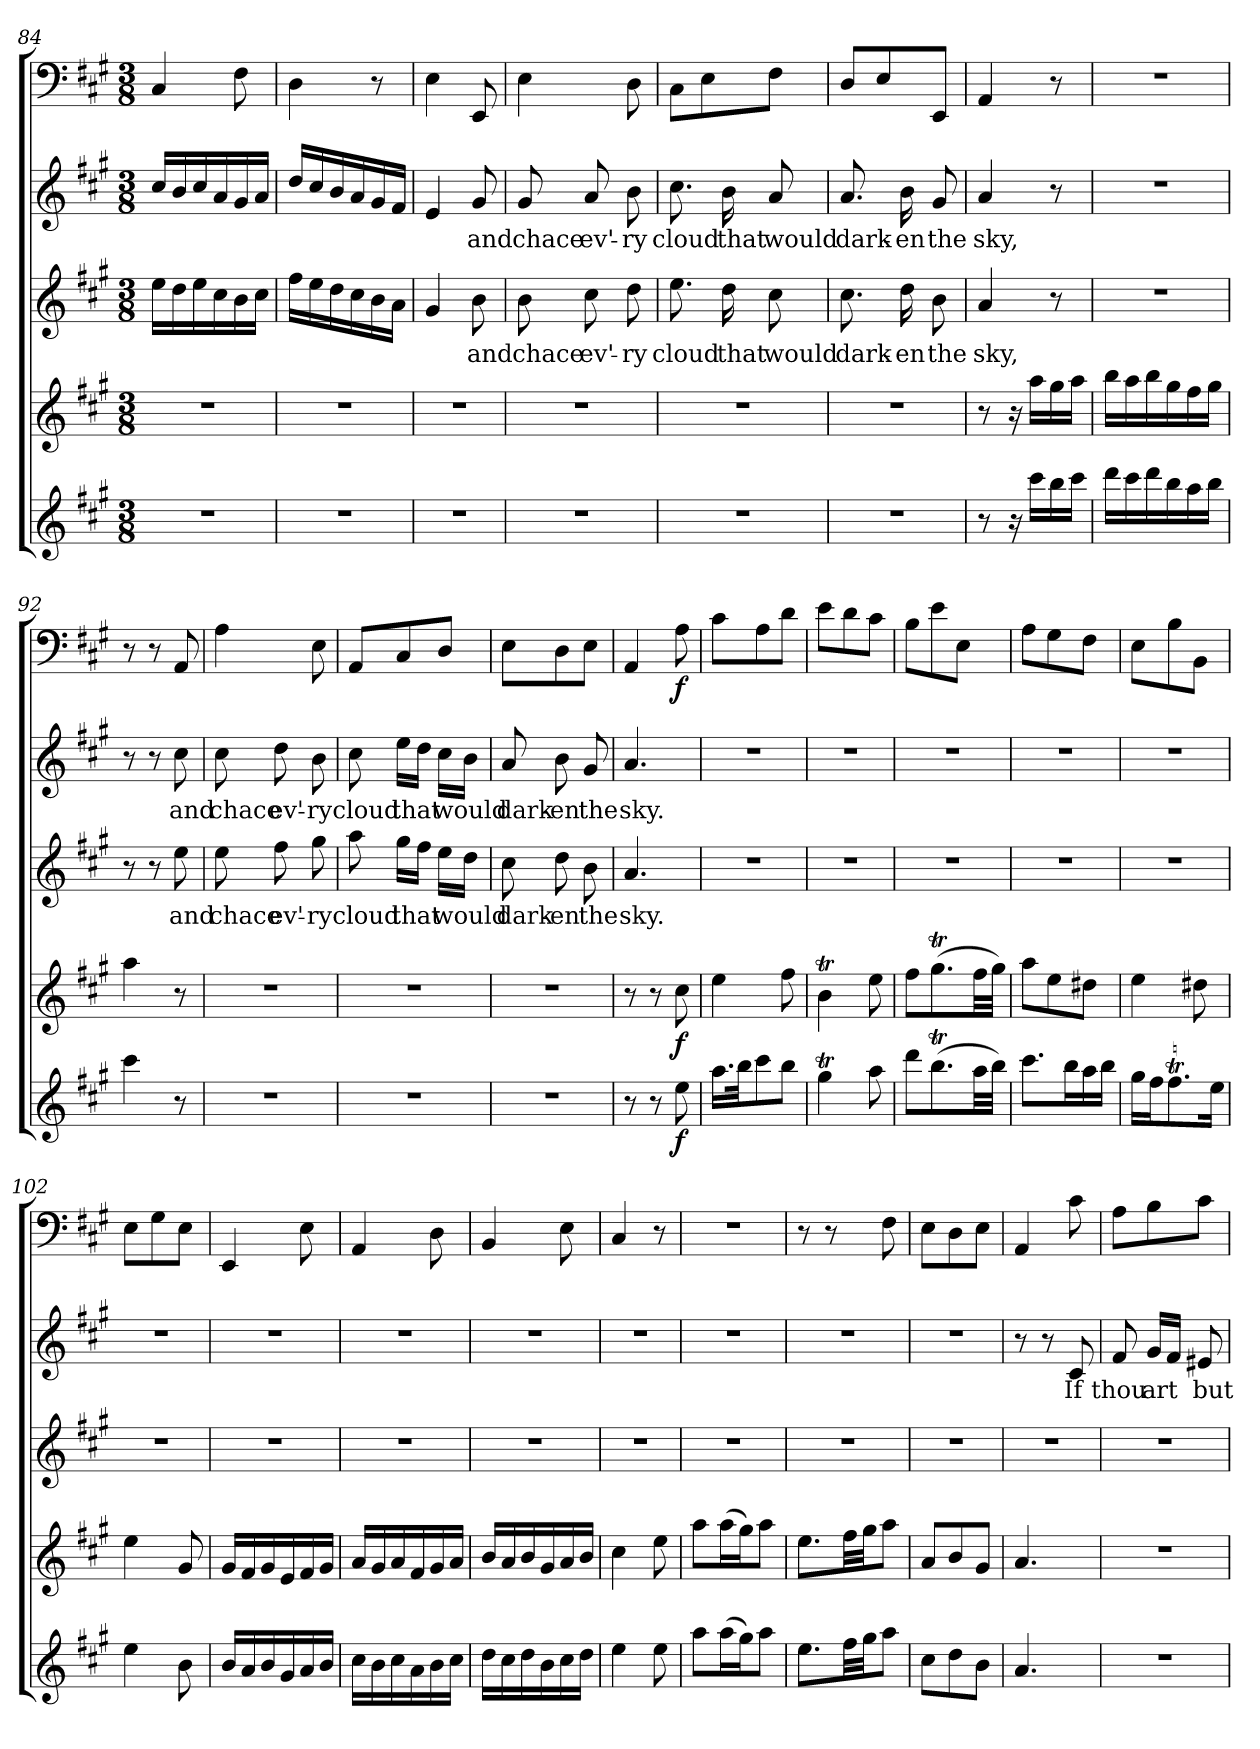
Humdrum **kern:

**kern	**dynam	**kern	**dynam	**kern	**text	**kern	**text	**kern	**dynam
*part5	*part5	*part4	*part4	*part3	*part3	*part2	*part2	*part1	*part1
*staff5	*staff5	*staff4	*staff4	*staff3	*staff3	*staff2	*staff2	*staff1	*staff1
*clefG2	*	*clefG2	*	*clefG2	*	*clefG2	*	*clefF4	*
*k[f#c#g#]	*	*k[f#c#g#]	*	*k[f#c#g#]	*	*k[f#c#g#]	*	*k[f#c#g#]	*
*A:	*	*A:	*	*A:	*	*A:	*	*A:	*
*M3/8	*	*M3/8	*	*M3/8	*	*M3/8	*	*M3/8	*
=84	=84	=84	=84	=84	=84	=84	=84	=84	=84
4.r	.	4.r	.	16ee\LL	.	16cc#/LL	.	4C#/	.
.	.	.	.	16dd\	.	16b/	.	.	.
.	.	.	.	16ee\	.	16cc#/	.	.	.
.	.	.	.	16cc#\	.	16a/	.	.	.
.	.	.	.	16b\	.	16g#/	.	8F#\	.
.	.	.	.	16cc#\JJ	.	16a/JJ	.	.	.
=85	=85	=85	=85	=85	=85	=85	=85	=85	=85
4.r	.	4.r	.	16ff#\LL	.	16dd/LL	.	4D\	.
.	.	.	.	16ee\	.	16cc#/	.	.	.
.	.	.	.	16dd\	.	16b/	.	.	.
.	.	.	.	16cc#\	.	16a/	.	.	.
.	.	.	.	16b\	.	16g#/	.	8r	.
.	.	.	.	16a\JJ	.	16f#/JJ	.	.	.
=86	=86	=86	=86	=86	=86	=86	=86	=86	=86
4.r	.	4.r	.	4g#/	.	4e/	.	4E\	.
.	.	.	.	8b\	and	8g#/	and	8EE/	.
=87	=87	=87	=87	=87	=87	=87	=87	=87	=87
4.r	.	4.r	.	8b\	chace	8g#/	chace	4E\	.
.	.	.	.	8cc#\	ev'-	8a/	ev'-	.	.
.	.	.	.	8dd\	-ry	8b\	-ry	8D\	.
=88	=88	=88	=88	=88	=88	=88	=88	=88	=88
4.r	.	4.r	.	8.ee\	cloud	8.cc#\	cloud	8C#\L	.
.	.	.	.	.	.	.	.	8E\	.
.	.	.	.	16dd\	that	16b\	that	.	.
.	.	.	.	8cc#\	would	8a/	would	8F#\J	.
=89	=89	=89	=89	=89	=89	=89	=89	=89	=89
4.r	.	4.r	.	8.cc#\	dark-	8.a/	dark-	8D/L	.
.	.	.	.	.	.	.	.	8E/	.
.	.	.	.	16dd\	-en	16b\	-en	.	.
.	.	.	.	8b\	the	8g#/	the	8EE/J	.
=90	=90	=90	=90	=90	=90	=90	=90	=90	=90
8r	.	8r	.	4a/	sky,	4a/	sky,	4AA/	.
16r	.	16r	.	.	.	.	.	.	.
16ccc#\LL	.	16aa\LL	.	.	.	.	.	.	.
16bb\	.	16gg#\	.	8r	.	8r	.	8r	.
16ccc#\JJ	.	16aa\JJ	.	.	.	.	.	.	.
=91	=91	=91	=91	=91	=91	=91	=91	=91	=91
16ddd\LL	.	16bb\LL	.	4.r	.	4.r	.	4.r	.
16ccc#\	.	16aa\	.	.	.	.	.	.	.
16ddd\	.	16bb\	.	.	.	.	.	.	.
16bb\	.	16gg#\	.	.	.	.	.	.	.
16aa\	.	16ff#\	.	.	.	.	.	.	.
16bb\JJ	.	16gg#\JJ	.	.	.	.	.	.	.
=92	=92	=92	=92	=92	=92	=92	=92	=92	=92
4ccc#\	.	4aa\	.	8r	.	8r	.	8r	.
.	.	.	.	8r	.	8r	.	8r	.
8r	.	8r	.	8ee\	and	8cc#\	and	8AA/	.
=93	=93	=93	=93	=93	=93	=93	=93	=93	=93
4.r	.	4.r	.	8ee\	chace	8cc#\	chace	4A\	.
.	.	.	.	8ff#\	ev'-	8dd\	ev'-	.	.
.	.	.	.	8gg#\	-ry	8b\	-ry	8E\	.
=94	=94	=94	=94	=94	=94	=94	=94	=94	=94
4.r	.	4.r	.	8aa\	cloud	8cc#\	cloud	8AA/L	.
.	.	.	.	16gg#\LL	that	16ee\LL	that	8C#/	.
.	.	.	.	16ff#\JJ	.	16dd\JJ	.	.	.
.	.	.	.	16ee\LL	would	16cc#\LL	would	8D/J	.
.	.	.	.	16dd\JJ	.	16b\JJ	.	.	.
=95	=95	=95	=95	=95	=95	=95	=95	=95	=95
4.r	.	4.r	.	8cc#\	dark-	8a/	dark-	8E\L	.
.	.	.	.	8dd\	-en	8b\	-en	8D\	.
.	.	.	.	8b\	the	8g#/	the	8E\J	.
=96	=96	=96	=96	=96	=96	=96	=96	=96	=96
8r	.	8r	.	4.a/	sky.	4.a/	sky.	4AA/	.
8r	.	8r	.	.	.	.	.	.	.
8ee\	f	8cc#\	f	.	.	.	.	8A\	f
=97	=97	=97	=97	=97	=97	=97	=97	=97	=97
16.aa\LL	.	4ee\	.	4.r	.	4.r	.	8c#\L	.
32bb\JK	.	.	.	.	.	.	.	.	.
8ccc#\	.	.	.	.	.	.	.	8A\	.
8bb\J	.	8ff#\	.	.	.	.	.	8d\J	.
=98	=98	=98	=98	=98	=98	=98	=98	=98	=98
4gg#t\	.	4bT\	.	4.r	.	4.r	.	8e\L	.
.	.	.	.	.	.	.	.	8d\	.
8aa\	.	8ee\	.	.	.	.	.	8c#\J	.
=99	=99	=99	=99	=99	=99	=99	=99	=99	=99
8ddd\L	.	8ff#\L	.	4.r	.	4.r	.	8B\L	.
(8.bbT\	.	(8.gg#t\	.	.	.	.	.	8e\	.
.	.	.	.	.	.	.	.	8E\J	.
32aa\LL	.	32ff#\LL	.	.	.	.	.	.	.
32bb\JJJ)	.	32gg#\JJJ)	.	.	.	.	.	.	.
=100	=100	=100	=100	=100	=100	=100	=100	=100	=100
8.ccc#\L	.	8aa\L	.	4.r	.	4.r	.	8A\L	.
.	.	8ee\	.	.	.	.	.	8G#\	.
16bb\L	.	.	.	.	.	.	.	.	.
16aa\	.	8dd#X\J	.	.	.	.	.	8F#\J	.
16bb\JJ	.	.	.	.	.	.	.	.	.
=101	=101	=101	=101	=101	=101	=101	=101	=101	=101
16gg#\LL	.	4ee\	.	4.r	.	4.r	.	8E\L	.
16ff#\J	.	.	.	.	.	.	.	.	.
8.ff#t\	.	.	.	.	.	.	.	8B\	.
.	.	8dd#X\	.	.	.	.	.	8BB\J	.
16ee\Jk	.	.	.	.	.	.	.	.	.
=102	=102	=102	=102	=102	=102	=102	=102	=102	=102
4ee\	.	4ee\	.	4.r	.	4.r	.	8E\L	.
.	.	.	.	.	.	.	.	8G#\	.
8b\	.	8g#/	.	.	.	.	.	8E\J	.
=103	=103	=103	=103	=103	=103	=103	=103	=103	=103
16b/LL	.	16g#/LL	.	4.r	.	4.r	.	4EE/	.
16a/	.	16f#/	.	.	.	.	.	.	.
16b/	.	16g#/	.	.	.	.	.	.	.
16g#/	.	16e/	.	.	.	.	.	.	.
16a/	.	16f#/	.	.	.	.	.	8E\	.
16b/JJ	.	16g#/JJ	.	.	.	.	.	.	.
=104	=104	=104	=104	=104	=104	=104	=104	=104	=104
16cc#\LL	.	16a/LL	.	4.r	.	4.r	.	4AA/	.
16b\	.	16g#/	.	.	.	.	.	.	.
16cc#\	.	16a/	.	.	.	.	.	.	.
16a\	.	16f#/	.	.	.	.	.	.	.
16b\	.	16g#/	.	.	.	.	.	8D\	.
16cc#\JJ	.	16a/JJ	.	.	.	.	.	.	.
=105	=105	=105	=105	=105	=105	=105	=105	=105	=105
16dd\LL	.	16b/LL	.	4.r	.	4.r	.	4BB/	.
16cc#\	.	16a/	.	.	.	.	.	.	.
16dd\	.	16b/	.	.	.	.	.	.	.
16b\	.	16g#/	.	.	.	.	.	.	.
16cc#\	.	16a/	.	.	.	.	.	8E\	.
16dd\JJ	.	16b/JJ	.	.	.	.	.	.	.
=106	=106	=106	=106	=106	=106	=106	=106	=106	=106
4ee\	.	4cc#\	.	4.r	.	4.r	.	4C#/	.
8ee\	.	8ee\	.	.	.	.	.	8r	.
=107	=107	=107	=107	=107	=107	=107	=107	=107	=107
8aa\L	.	8aa\L	.	4.r	.	4.r	.	4.r	.
(16aa\L	.	(16aa\L	.	.	.	.	.	.	.
16gg#\J)	.	16gg#\J)	.	.	.	.	.	.	.
8aa\J	.	8aa\J	.	.	.	.	.	.	.
=108	=108	=108	=108	=108	=108	=108	=108	=108	=108
8.ee\L	.	8.ee\L	.	4.r	.	4.r	.	8r	.
.	.	.	.	.	.	.	.	8r	.
32ff#\LL	.	32ff#\LL	.	.	.	.	.	.	.
32gg#\JJ	.	32gg#\JJ	.	.	.	.	.	.	.
8aa\J	.	8aa\J	.	.	.	.	.	8F#\	.
=109	=109	=109	=109	=109	=109	=109	=109	=109	=109
8cc#\L	.	8a/L	.	4.r	.	4.r	.	8E\L	.
8dd\	.	8b/	.	.	.	.	.	8D\	.
8b\J	.	8g#/J	.	.	.	.	.	8E\J	.
=110	=110	=110	=110	=110	=110	=110	=110	=110	=110
4.a/	.	4.a/	.	4.r	.	8r	.	4AA/	.
.	.	.	.	.	.	8r	.	.	.
.	.	.	.	.	.	8c#/	If	8c#\	.
=111	=111	=111	=111	=111	=111	=111	=111	=111	=111
4.r	.	4.r	.	4.r	.	8f#/	thou	8A\L	.
.	.	.	.	.	.	16g#/LL	art	8B\	.
.	.	.	.	.	.	16f#/JJ	.	.	.
.	.	.	.	.	.	8e#X/	but	8c#\J	.
=	=	=	=	=	=	=	=	=	=
*-	*-	*-	*-	*-	*-	*-	*-	*-	*-
